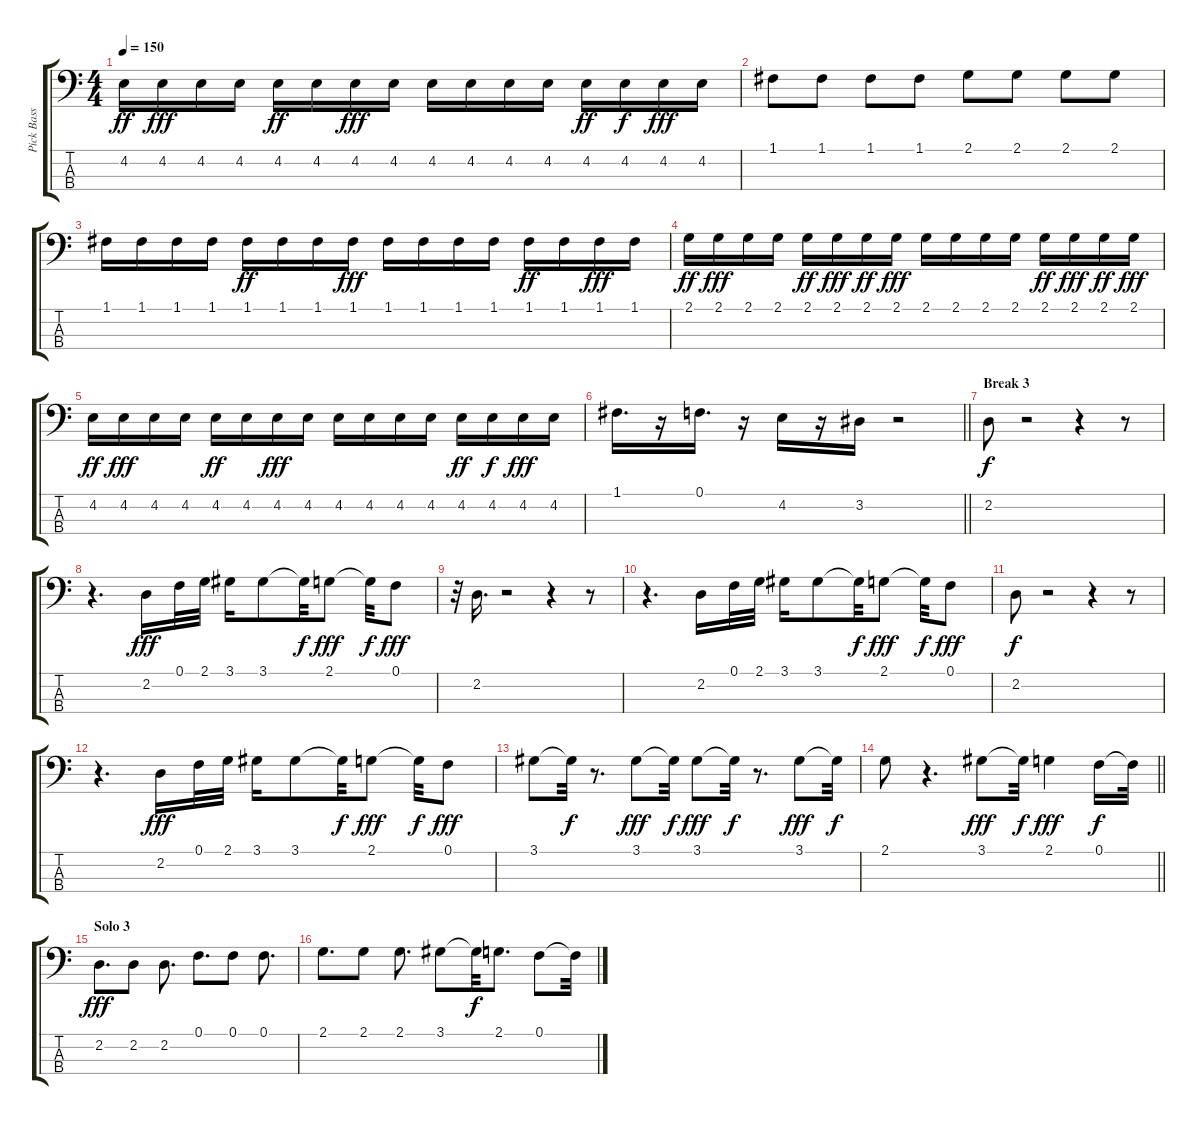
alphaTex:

\track ("Pick Bass" "Pick Bass") {instrument electricbasspick}
\staff {score tabs}
\tuning (F2 C2 G1 D1) {hide}
\ts (4 4)
\tempo 150
\clef f4
\ks c
4.2.16{dy ff} 4.2.16{dy fff} 4.2.16 4.2.16 4.2.16{dy ff} 4.2.16 4.2.16{dy fff} 4.2.16 4.2.16 4.2.16 4.2.16 4.2.16 4.2.16{dy ff} 4.2.16{dy f} 4.2.16{dy fff} 4.2.16 |
1.1.8 1.1.8 1.1.8 1.1.8 2.1.8 2.1.8 2.1.8 2.1.8 |
1.1.16 1.1.16 1.1.16 1.1.16 1.1.16{dy ff} 1.1.16 1.1.16 1.1.16{dy fff} 1.1.16 1.1.16 1.1.16 1.1.16 1.1.16{dy ff} 1.1.16 1.1.16{dy fff} 1.1.16 |
2.1.16{dy ff} 2.1.16{dy fff} 2.1.16 2.1.16 2.1.16{dy ff} 2.1.16{dy fff} 2.1.16{dy ff} 2.1.16{dy fff} 2.1.16 2.1.16 2.1.16 2.1.16 2.1.16{dy ff} 2.1.16{dy fff} 2.1.16{dy ff} 2.1.16{dy fff} |
4.2.16{dy ff} 4.2.16{dy fff} 4.2.16 4.2.16 4.2.16{dy ff} 4.2.16 4.2.16{dy fff} 4.2.16 4.2.16 4.2.16 4.2.16 4.2.16 4.2.16{dy ff} 4.2.16{dy f} 4.2.16{dy fff} 4.2.16 |
\barLineRight lightlight
1.1.16{d} r.16 0.1.16{d} r.16 4.2.16 r.16 3.2.16 r.2 |
\section ("" "Break 3")
2.2.8{dy f} r.2 r.4 r.8 |
r.4{d} 2.2.16{dy fff} 0.1.32 2.1.32 3.1.16 3.1.8 3.1{t}.32{dy f} 2.1.8{dy fff} 2.1{t}.32{dy f} 0.1.8{dy fff} |
r.32 2.2.16{d} r.2 r.4 r.8 |
r.4{d} 2.2.16 0.1.32 2.1.32 3.1.16 3.1.8 3.1{t}.32{dy f} 2.1.8{dy fff} 2.1{t}.32{dy f} 0.1.8{dy fff} |
2.2.8{dy f} r.2 r.4 r.8 |
r.4{d} 2.2.16{dy fff} 0.1.32 2.1.32 3.1.16 3.1.8 3.1{t}.32{dy f} 2.1.8{dy fff} 2.1{t}.32{dy f} 0.1.8{dy fff} |
3.1.8 3.1{t}.32{dy f} r.8{d} 3.1.8{dy fff} 3.1{t}.32{dy f} 3.1.8{dy fff} 3.1{t}.32{dy f} r.8{d} 3.1.8{dy fff} 3.1{t}.32{dy f} |
\barLineRight lightlight
2.1.8 r.4{d} 3.1.8{dy fff} 3.1{t}.32{dy f} 2.1.4{dy fff} 0.1.16{dy f} 0.1{t}.32 |
\section ("" "Solo 3")
2.2.8{d dy fff} 2.2.8 2.2.8{d} 0.1.8{d} 0.1.8 0.1.8{d} |
2.1.8{d} 2.1.8 2.1.8{d} 3.1.8 3.1{t}.32{dy f} 2.1.8{d} 0.1.8 0.1{t}.32
